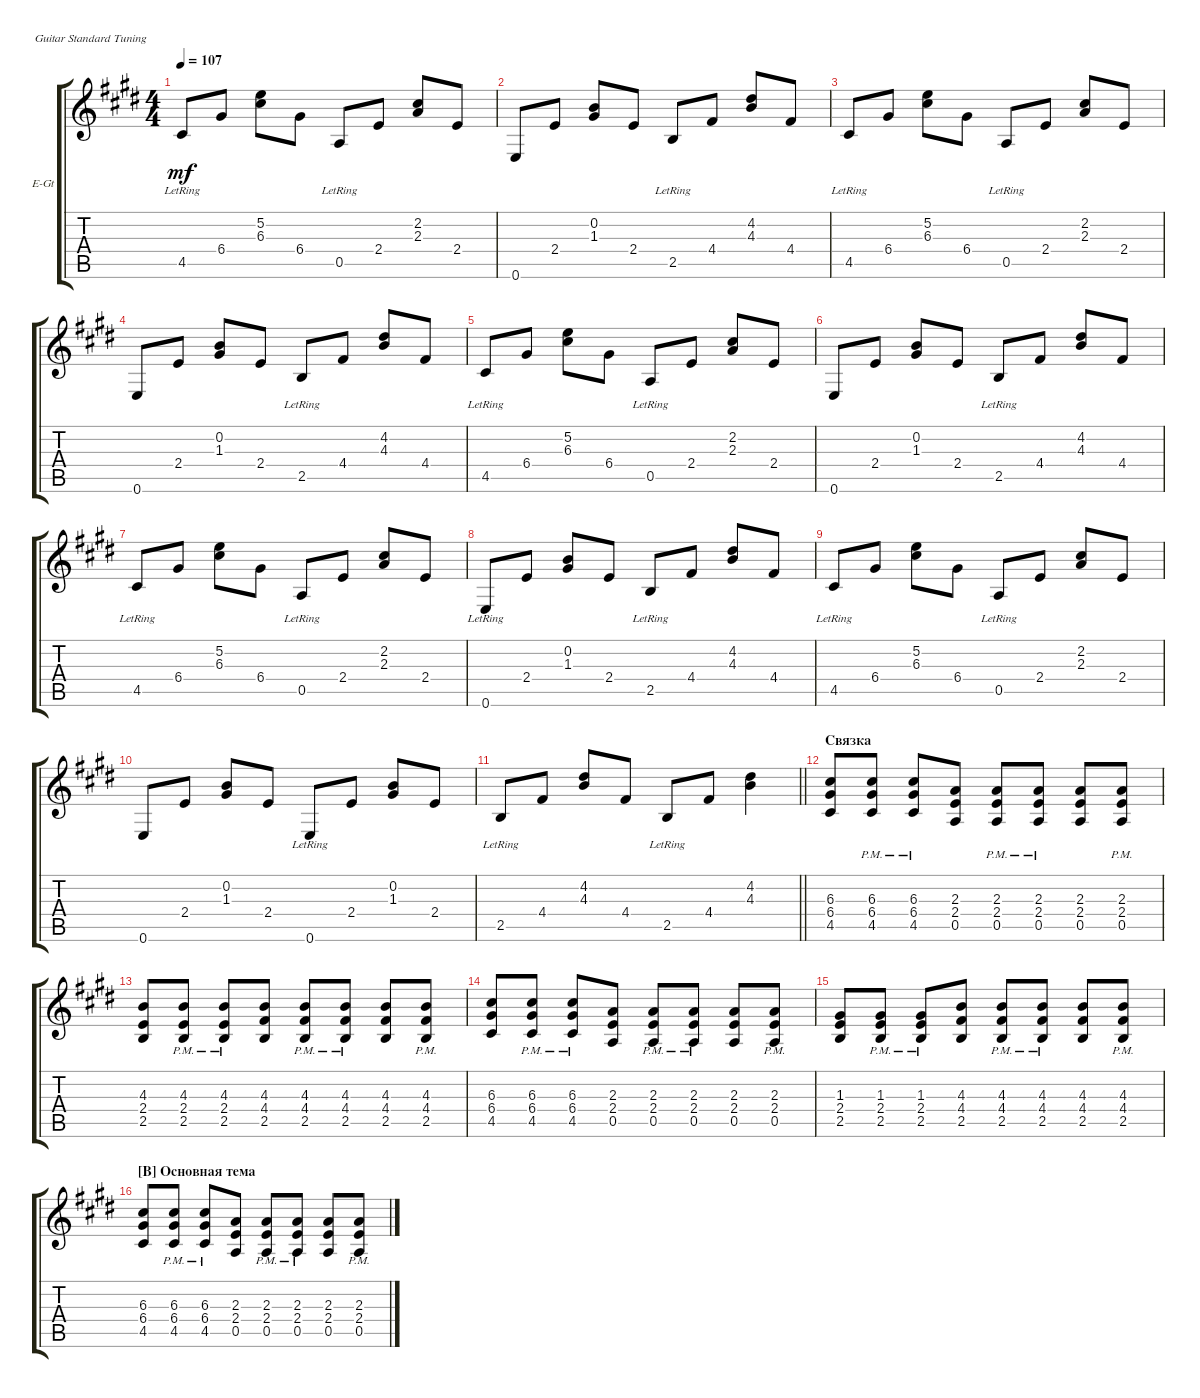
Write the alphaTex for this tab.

\defaultSystemsLayout 4
\bracketExtendMode groupsimilarinstruments
\firstSystemTrackNameOrientation horizontal
\otherSystemsTrackNameOrientation horizontal
\track ("Electric Guitar" "E-Gt") {instrument electricguitarclean}
\staff {score tabs}
\tuning (E4 B3 G3 D3 A2 E2)
\ts (4 4)
\tempo 107
\clef g2
\ks c#minor
4.5{lr}.8{dy mf} 6.4.8 (6.3 5.2).8 6.4.8 0.5{lr}.8 2.4.8 (2.3 2.2).8 2.4.8 |
0.6.8 2.4.8 (1.3 0.2).8 2.4.8 2.5{lr}.8 4.4.8 (4.3 4.2).8 4.4.8 |
4.5{lr}.8 6.4.8 (6.3 5.2).8 6.4.8 0.5{lr}.8 2.4.8 (2.3 2.2).8 2.4.8 |
0.6.8 2.4.8 (1.3 0.2).8 2.4.8 2.5{lr}.8 4.4.8 (4.3 4.2).8 4.4.8 |
4.5{lr}.8 6.4.8 (6.3 5.2).8 6.4.8 0.5{lr}.8 2.4.8 (2.3 2.2).8 2.4.8 |
0.6.8 2.4.8 (1.3 0.2).8 2.4.8 2.5{lr}.8 4.4.8 (4.3 4.2).8 4.4.8 |
4.5{lr}.8 6.4.8 (6.3 5.2).8 6.4.8 0.5{lr}.8 2.4.8 (2.3 2.2).8 2.4.8 |
0.6{lr}.8 2.4.8 (1.3 0.2).8 2.4.8 2.5{lr}.8 4.4.8 (4.3 4.2).8 4.4.8 |
4.5{lr}.8 6.4.8 (6.3 5.2).8 6.4.8 0.5{lr}.8 2.4.8 (2.3 2.2).8 2.4.8 |
0.6.8 2.4.8 (1.3 0.2).8 2.4.8 0.6{lr}.8 2.4.8 (1.3 0.2).8 2.4.8 |
\barLineRight lightlight
2.5{lr}.8 4.4.8 (4.3 4.2).8 4.4.8 2.5{lr}.8 4.4.8 (4.3 4.2).4 |
\section ("" "Связка")
(4.5 6.4 6.3).8 (4.5{pm} 6.4{pm} 6.3{pm}).8 (4.5{pm} 6.4{pm} 6.3{pm}).8 (0.5 2.4 2.3).8 (0.5{pm} 2.4{pm} 2.3{pm}).8 (0.5{pm} 2.4{pm} 2.3{pm}).8 (0.5 2.4 2.3).8 (0.5{pm} 2.4{pm} 2.3{pm}).8 |
(2.5 2.4 4.3).8 (2.5{pm} 2.4{pm} 4.3{pm}).8 (2.5{pm} 2.4{pm} 4.3{pm}).8 (2.5 4.4 4.3).8 (2.5{pm} 4.4{pm} 4.3{pm}).8 (2.5{pm} 4.4{pm} 4.3{pm}).8 (2.5 4.4 4.3).8 (2.5{pm} 4.4{pm} 4.3{pm}).8 |
(4.5 6.4 6.3).8 (4.5{pm} 6.4{pm} 6.3{pm}).8 (4.5{pm} 6.4{pm} 6.3{pm}).8 (0.5 2.4 2.3).8 (0.5{pm} 2.4{pm} 2.3{pm}).8 (0.5{pm} 2.4{pm} 2.3{pm}).8 (0.5 2.4 2.3).8 (0.5{pm} 2.4{pm} 2.3{pm}).8 |
(2.5 2.4 1.3).8 (2.5{pm} 2.4{pm} 1.3{pm}).8 (2.5{pm} 2.4{pm} 1.3{pm}).8 (2.5 4.4 4.3).8 (2.5{pm} 4.4{pm} 4.3{pm}).8 (2.5{pm} 4.4{pm} 4.3{pm}).8 (2.5 4.4 4.3).8 (2.5{pm} 4.4{pm} 4.3{pm}).8 |
\section ("B" "Основная тема")
(4.5 6.4 6.3).8 (4.5{pm} 6.4{pm} 6.3{pm}).8 (4.5{pm} 6.4{pm} 6.3{pm}).8 (0.5 2.4 2.3).8 (0.5{pm} 2.4{pm} 2.3{pm}).8 (0.5{pm} 2.4{pm} 2.3{pm}).8 (0.5 2.4 2.3).8 (0.5{pm} 2.4{pm} 2.3{pm}).8
